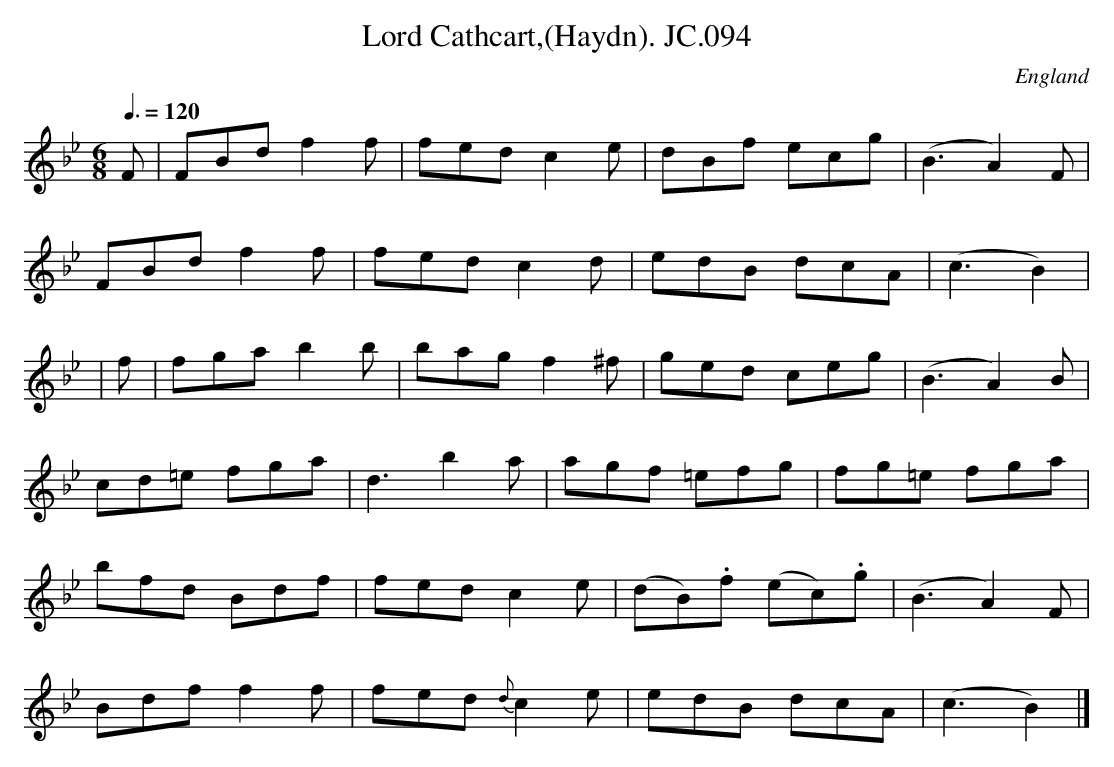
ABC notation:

X:1
T:Lord Cathcart,(Haydn). JC.094
O:England
M:6/8
L:1/8
Q:3/8=120
K:Bb major
F|\
FBdf2f|fedc2e|dBf ecg|(B3A2)F|!
FBdf2f|fedc2d|edB dcA|(c3B2)|!
|f|fgab2b|bagf2^f|ged ceg|(B3A2)B|!
cd=e fga|d3b2a|agf =efg|fg=e fga|!
bfd Bdf|fedc2e|(dB).f (ec).g|(B3A2)F|!
Bdff2f|fed{d}c2e|edB dcA|(c3B2)|]
